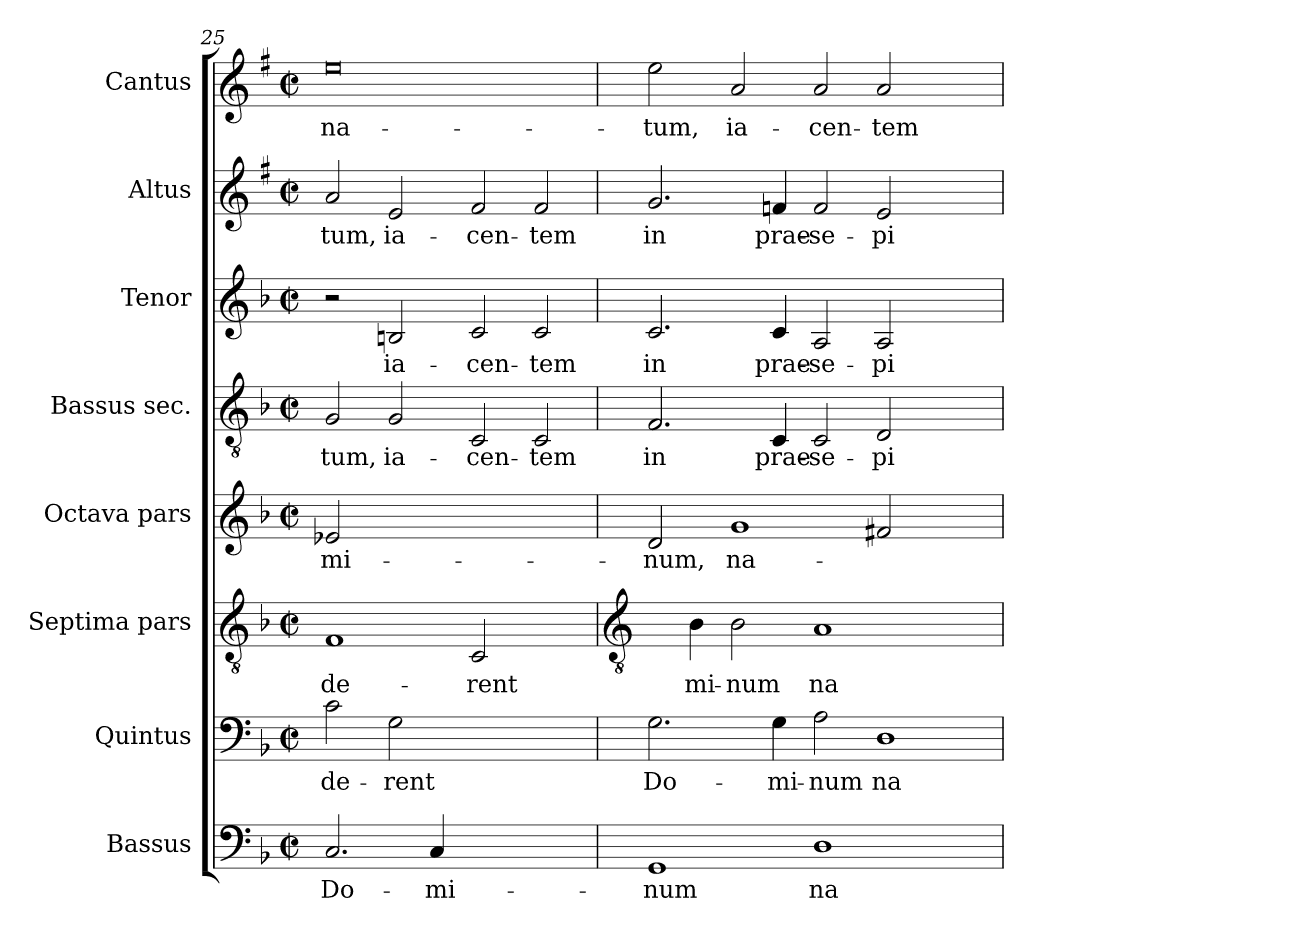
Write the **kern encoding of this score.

**kern	**text	**kern	**text	**kern	**text	**kern	**text	**kern	**text	**kern	**text	**kern	**text	**kern	**text
*part8	*part8	*part7	*part7	*part6	*part6	*part5	*part5	*part4	*part4	*part3	*part3	*part2	*part2	*part1	*part1
*staff8	*staff8	*staff7	*staff7	*staff6	*staff6	*staff5	*staff5	*staff4	*staff4	*staff3	*staff3	*staff2	*staff2	*staff1	*staff1
*I"Bassus	*	*I"Quintus	*	*I"Septima pars	*	*I"Octava pars	*	*I"Bassus sec.	*	*I"Tenor	*	*I"Altus	*	*I"Cantus	*
!!LO:LB:g=z
*clefF4	*	*clefF4	*	*clefGv2	*	*clefG2	*	*clefGv2	*	*clefG2	*	*clefG2	*	*clefG2	*
*	*	*	*	*	*	*	*	*	*	*	*	*ITrd1c2	*	*ITrd1c2	*
*k[b-]	*	*k[b-]	*	*k[b-]	*	*k[b-]	*	*k[b-]	*	*k[b-]	*	*k[b-]	*	*k[b-]	*
*F:	*	*F:	*	*F:	*	*F:	*	*F:	*	*F:	*	*F:	*	*F:	*
*M4/2	*	*M4/2	*	*M4/2	*	*M4/2	*	*M4/2	*	*M4/2	*	*M4/2	*	*M4/2	*
*met(c|)	*	*met(c|)	*	*met(c|)	*	*met(c|)	*	*met(c|)	*	*met(c|)	*	*met(c|)	*	*met(c|)	*
=25	=25	=25	=25	=25	=25	=25	=25	=25	=25	=25	=25	=25	=25	=25	=25
!	!LO:LY:b	!	!LO:LY:b	!	!LO:LY:b	!	!LO:LY:b	!	!LO:LY:b	!	!	!	!LO:LY:b	!	!LO:LY:b
2.C	Do-	2c	-de-	1F	-de-	2e-X	-mi-	2G	-tum,	2r	.	2g	tum,	0dd	na-
!	!	!	!LO:LY:b	!	!	!	!	!	!LO:LY:b	!	!LO:LY:b	!	!LO:LY:b	!	!
.	.	2G	-rent	.	.	1.ryy	.	2G	ia-	2B	ia-	2d	ia-	.	.
!	!LO:LY:b	!	!	!	!	!	!	!	!	!	!	!	!	!	!
4C	-mi-	.	.	.	.	.	.	.	.	.	.	.	.	.	.
!	!	!	!	!	!LO:LY:b	!	!	!	!LO:LY:b	!	!LO:LY:b	!	!LO:LY:b	!	!
1ryy	.	1ryy	.	2C	-rent	.	.	2C	-cen-	2c	-cen-	2e	-cen-	.	.
!	!	!	!	!	!LO:LY:b	!	!	!	!LO:LY:b	!	!LO:LY:b	!	!LO:LY:b	!	!
.	.	.	.	[2cyy	Do-	.	.	2C	-tem	2c	-tem	2e	-tem	.	.
!!LO:LB:g=z
=25A	=25A	=25A	=25A	=25A	=25A	=25A	=25A	=25A	=25A	=25A	=25A	=25A	=25A	=25A	=25A
*	*	*	*	*clefGv2	*	*	*	*	*	*	*	*	*	*	*
!	!LO:LY:b	!	!LO:LY:b	!	!	!	!LO:LY:b	!	!LO:LY:b	!	!LO:LY:b	!	!LO:LY:b	!	!LO:LY:b
1GG	-num	2.G	Do-	4cyy]	.	2d	-num,	2.F	in	2.c	in	2.f	in	2dd	-tum,
!	!	!	!	!	!LO:LY:b	!	!	!	!	!	!	!	!	!	!
.	.	.	.	4B-	-mi-	.	.	.	.	.	.	.	.	.	.
!	!	!	!	!	!LO:LY:b	!	!LO:LY:b	!	!	!	!	!	!	!	!LO:LY:b
.	.	.	.	2B-	-num	1g	na-	.	.	.	.	.	.	2g	ia-
!	!	!	!LO:LY:b	!	!	!	!	!	!LO:LY:b	!	!LO:LY:b	!	!LO:LY:b	!	!
.	.	4G	-mi-	.	.	.	.	4C	prae-	4c	prae-	4e-X	prae-	.	.
!	!LO:LY:b	!	!LO:LY:b	!	!LO:LY:b	!	!	!	!LO:LY:b	!	!LO:LY:b	!	!LO:LY:b	!	!LO:LY:b
1D	na-	2A	-num	1A	na-	.	.	2C	-se-	2A	-se-	2e-	-se-	2g	-cen-
!	!	!	!LO:LY:b	!	!	!	!	!	!LO:LY:b	!	!LO:LY:b	!	!LO:LY:b	!	!LO:LY:b
.	.	1D	na-	.	.	2f#	.	2D	-pi-	2A	-pi-	2d	-pi-	2g	-tem
2ryy	.	.	.	2ryy	.	2ryy	.	2ryy	.	2ryy	.	2ryy	.	2ryy	.
=	=	=	=	=	=	=	=	=	=	=	=	=	=	=	=
*-	*-	*-	*-	*-	*-	*-	*-	*-	*-	*-	*-	*-	*-	*-	*-
